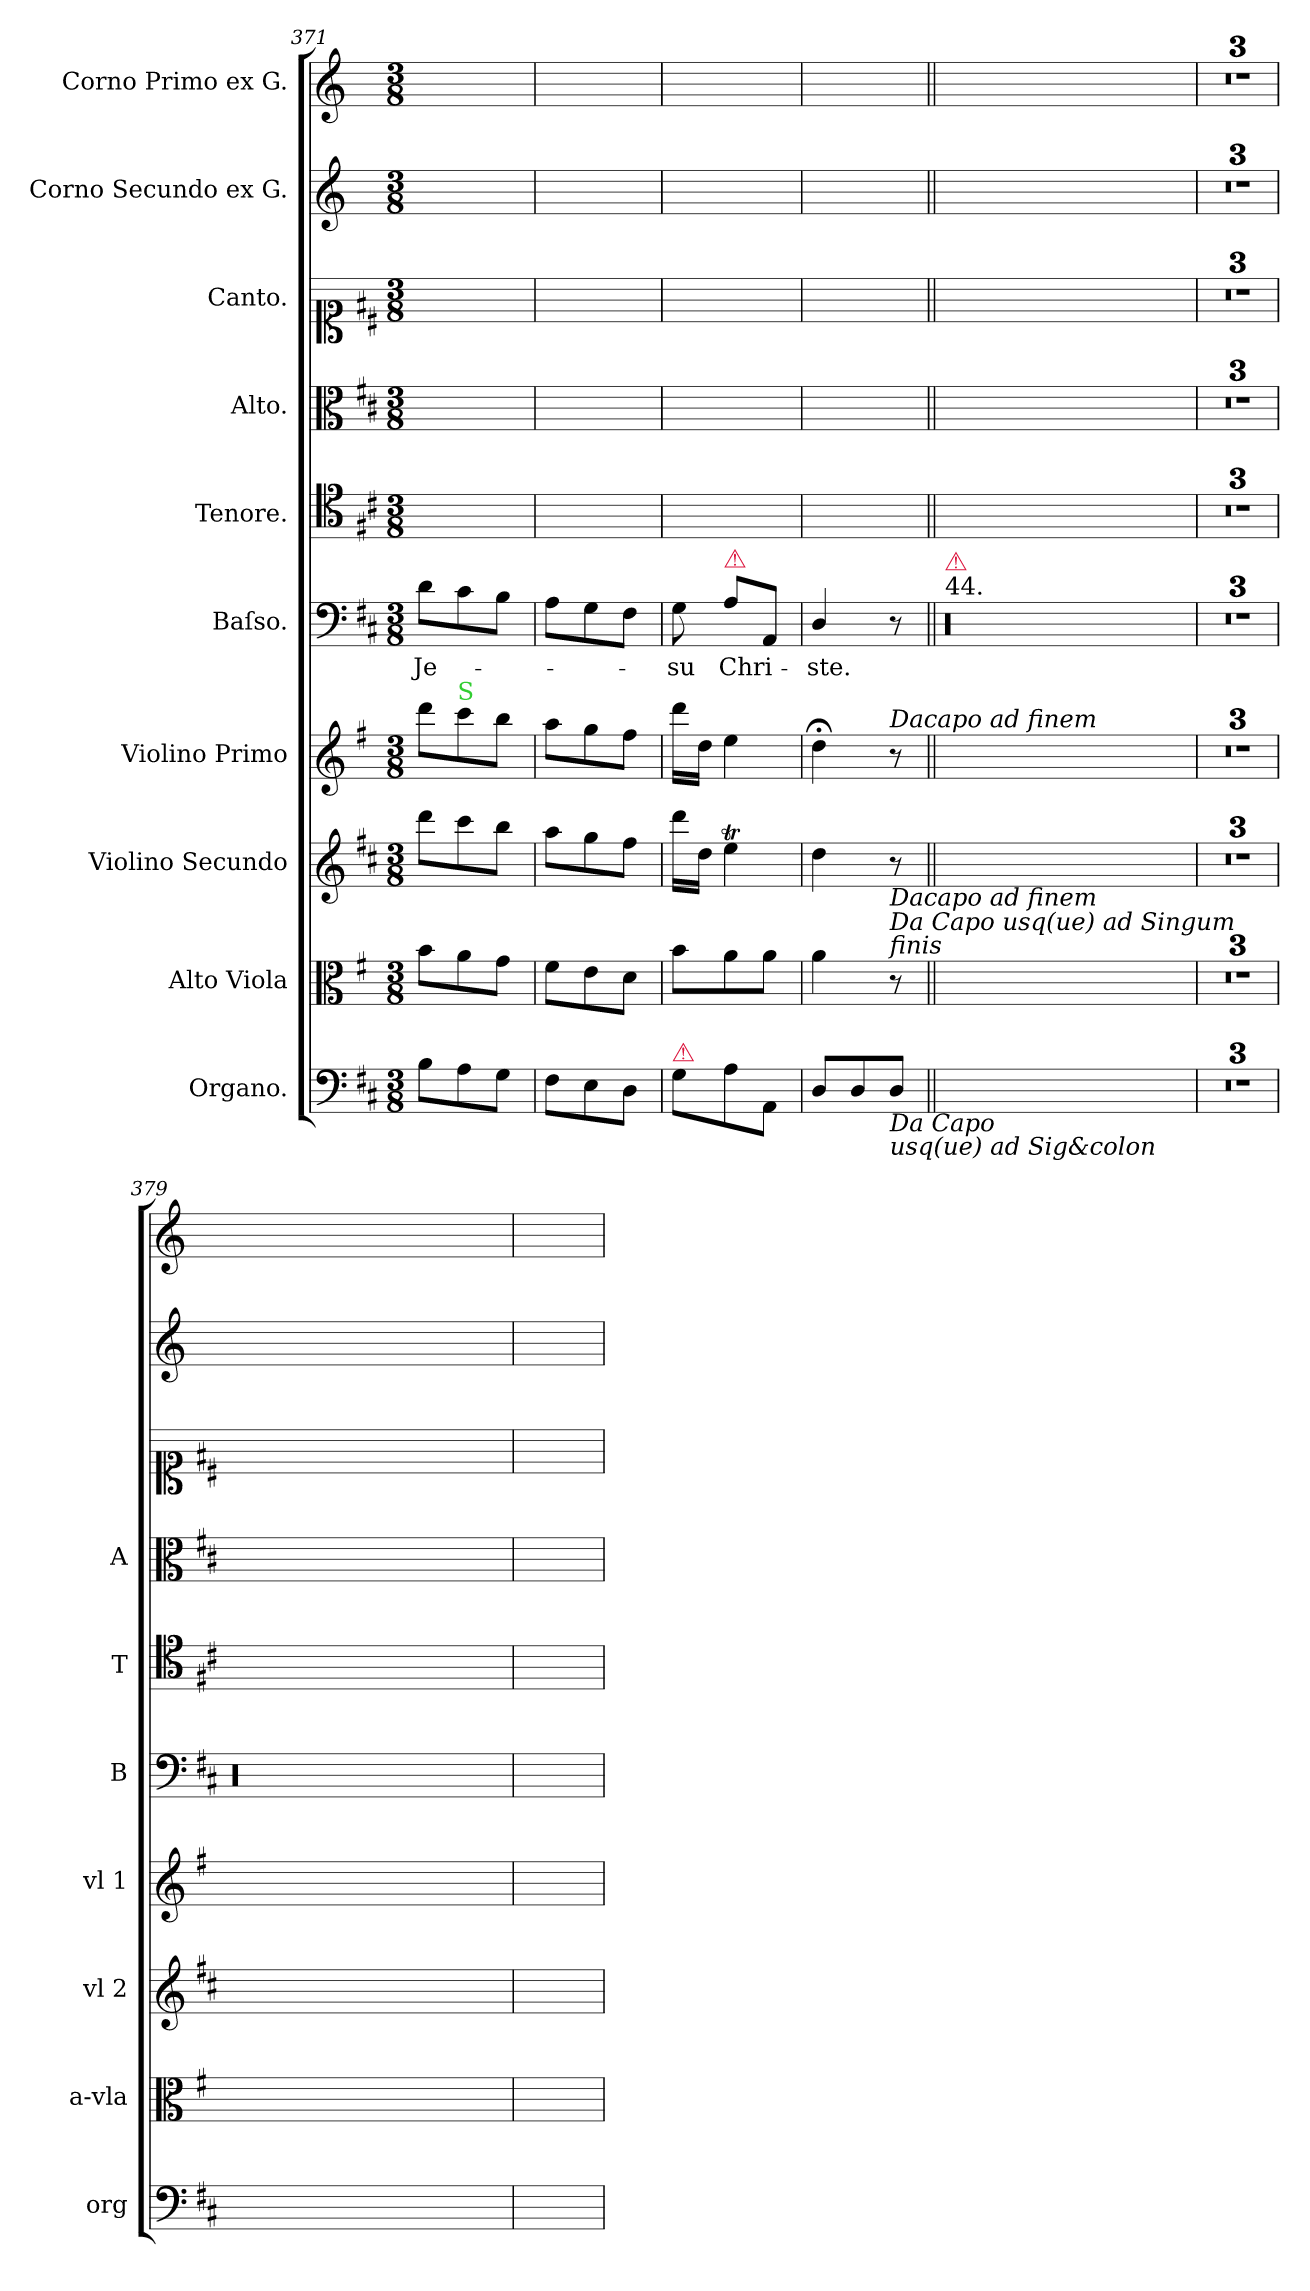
**kern	**kern	**kern	**kern	**kern	**text	**kern	**kern	**kern	**kern	**kern
*part10	*part9	*part8	*part7	*part6	*part6	*part5	*part4	*part3	*part2	*part1
*staff10	*staff9	*staff8	*staff7	*staff6	*staff6	*staff5	*staff4	*staff3	*staff2	*staff1
*I"Organo.	*I"Alto Viola	*I"Violino Secundo	*I"Violino Primo	*I"Baſso.	*	*I"Tenore.	*I"Alto.	*I"Canto.	*I"Corno Secundo ex G.	*I"Corno Primo ex G.
*I'org	*I'a-vla	*I'vl 2	*I'vl 1	*I'B	*	*I'T	*I'A	*	*	*
*clefF4	*clefC3	*clefG2	*clefG2	*clefF4	*	*clefC4	*clefC3	*clefC1	*clefG2	*clefG2
*	*	*	*	*	*	*	*	*	*ITrd3c5	*ITrd3c5
*k[f#c#]	*k[f#]	*k[f#c#]	*k[f#]	*k[f#c#]	*	*k[f#c#]	*k[f#c#]	*k[f#c#]	*k[f#]	*k[f#]
*M3/8	*M3/8	*M3/8	*M3/8	*M3/8	*	*M3/8	*M3/8	*M3/8	*M3/8	*M3/8
=371	=371	=371	=371	=371	=371	=371	=371	=371	=371	=371
8B\L	8b\L	8ddd\L	8ddd\L	8d\L	Je-	4.ryy	4.ryy	4.ryy	4.ryy	4.ryy
!	!	!	!LO:TX:a:color=limegreen:t=S	!	!	!	!	!	!	!
8A\	8a\	8ccc#\	8ccc\	8c#\	.	.	.	.	.	.
8G\J	8g\J	8bb\J	8bb\J	8B\J	.	.	.	.	.	.
=372	=372	=372	=372	=372	=372	=372	=372	=372	=372	=372
8F#\L	8f#\L	8aa\L	8aa\L	8A\L	.	4.ryy	4.ryy	4.ryy	4.ryy	4.ryy
8E\	8e\	8gg\	8gg\	8G\	.	.	.	.	.	.
8D\J	8d\J	8ff#\J	8ff#\J	8F#\J	.	.	.	.	.	.
=373	=373	=373	=373	=373	=373	=373	=373	=373	=373	=373
!LO:TX:a:color=crimson:t=⚠	!	!	!	!	!	!	!	!	!	!
8G\L	8b\L	16ddd\LL	16ddd\LL	8G\	-su	4.ryy	4.ryy	4.ryy	4.ryy	4.ryy
.	.	16dd\JJ	16dd\JJ	.	.	.	.	.	.	.
!	!	!	!	!LO:TX:a:color=crimson:t=⚠	!	!	!	!	!	!
8A\	8a\	4eeT\	4ee\	8A\L	Chri-	.	.	.	.	.
8AA/J	8a\J	.	.	8AA/J	.	.	.	.	.	.
=374	=374	=374	=374	=374	=374	=374	=374	=374	=374	=374
*	*	*	*	*	*	*	*	*	*	*^
8D/L	4a\	4dd\	4dd;<;\	4D/	-ste.	4.ryy	4.ryy	4.ryy	4.ryy	4.ryy	4ryy
8D/	.	.	.	.	.	.	.	.	.	.	.
!	!	!	!LO:TX:a:i:t=Dacapo ad finem	!	!	!	!	!	!	!	!
!	!	!LO:TX:b:i:t=Dacapo ad finem	!	!	!	!	!	!	!	!	!
!	!LO:TX:a:i:t=Da Capo usq(ue) ad Singum \nfinis	!	!	!	!	!	!	!	!	!	!
!LO:TX:b:i:t=Da Capo\nusq(ue) ad Sig&colon	!	!	!	!	!	!	!	!	!	!	!
8D/J	8r	8r	8r	8r	.	.	.	.	.	.	8ryy
=375||	=375||	=375||	=375||	=375||	=375||	=375||	=375||	=375||	=375||	=375||	=375||
!	!	!	!	!LO:TX:a:t=44.	!	!	!	!	!	!	!
!	!	!	!	!LO:TX:a:color=crimson:t=⚠	!	!	!	!	!	!	!
!	!	!	!	!LO:N:vis=00	!	!	!	!	!	!	!
*	*	*	*	*	*	*	*	*	*	*v	*v
4.ryy	4.ryy	4.ryy	4.ryy	1.r	.	4.ryy	4.ryy	4.ryy	4.ryy	4.ryy
1ryy	1ryy	1ryy	1ryy	.	.	1ryy	1ryy	1ryy	1ryy	1ryy
8ryy	8ryy	8ryy	8ryy	.	.	8ryy	8ryy	8ryy	8ryy	8ryy
=376	=376	=376	=376	=376	=376	=376	=376	=376	=376	=376
4.ryy	4.ryy	4.ryy	4.ryy	4.ryy	.	4.ryy	4.ryy	4.ryy	4.ryy	4.ryy
=377	=377	=377	=377	=377	=377	=377	=377	=377	=377	=377
4.ryy	4.ryy	4.ryy	4.ryy	4.ryy	.	4.ryy	4.ryy	4.ryy	4.ryy	4.ryy
=378	=378	=378	=378	=378	=378	=378	=378	=378	=378	=378
4.ryy	4.ryy	4.ryy	4.ryy	4.ryy	.	4.ryy	4.ryy	4.ryy	4.ryy	4.ryy
=379	=379	=379	=379	=379	=379	=379	=379	=379	=379	=379
!	!	!	!	!LO:N:vis=00	!	!	!	!	!	!
4.ryy	4.ryy	4.ryy	4.ryy	1.r	.	4.ryy	4.ryy	4.ryy	4.ryy	4.ryy
1ryy	1ryy	1ryy	1ryy	.	.	1ryy	1ryy	1ryy	1ryy	1ryy
8ryy	8ryy	8ryy	8ryy	.	.	8ryy	8ryy	8ryy	8ryy	8ryy
=380	=380	=380	=380	=380	=380	=380	=380	=380	=380	=380
4.ryy	4.ryy	4.ryy	4.ryy	4.ryy	.	4.ryy	4.ryy	4.ryy	4.ryy	4.ryy
=	=	=	=	=	=	=	=	=	=	=
*-	*-	*-	*-	*-	*-	*-	*-	*-	*-	*-
